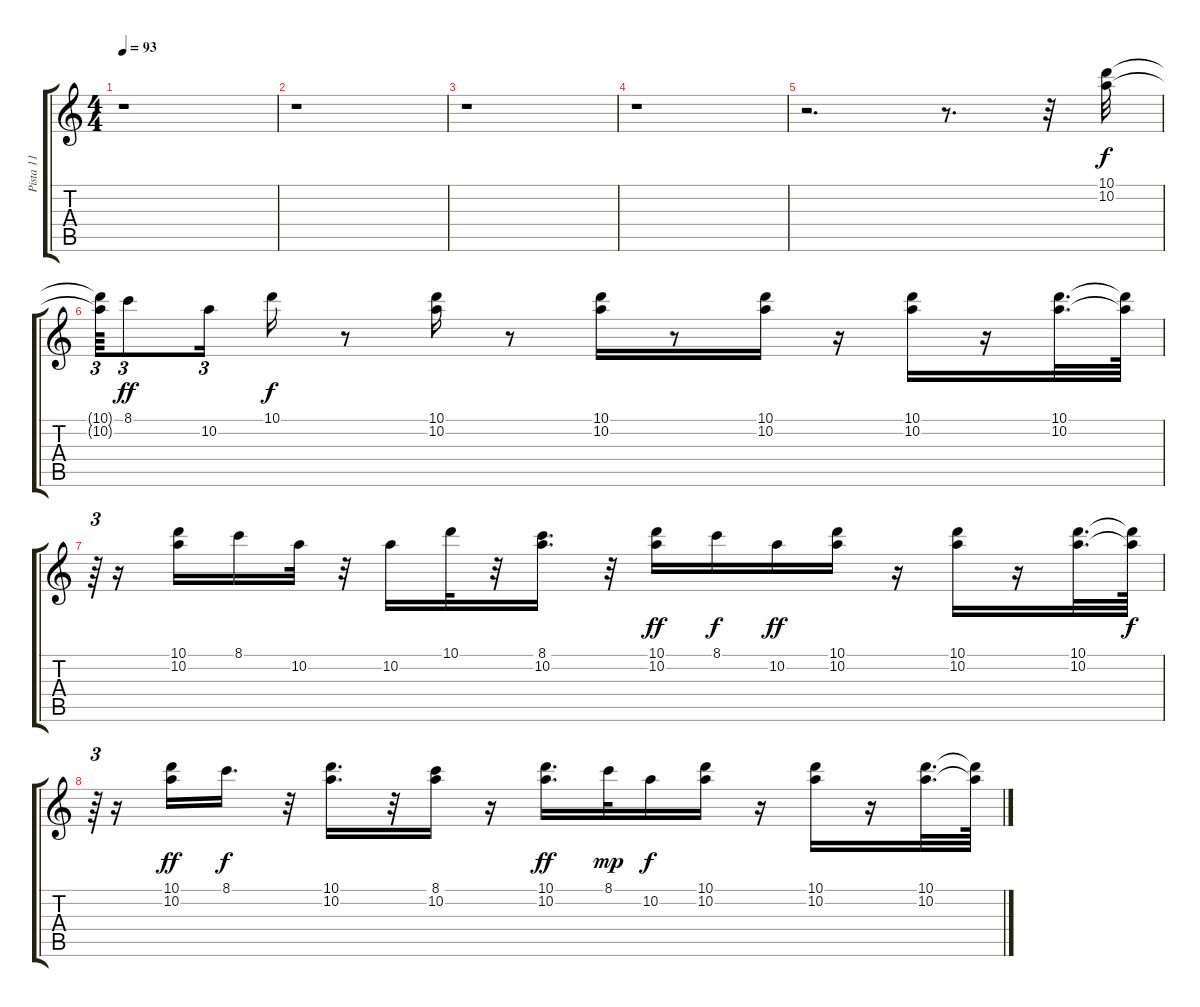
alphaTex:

\track ("Pista 11" "Pista 11") {instrument overdrivenguitar}
\staff {score tabs}
\tuning (E4 B3 G3 D3 A2 E2) {hide}
\ts (4 4)
\tempo 93
\clef g2
\ks c
r.1{dy f} |
r.1 |
r.1 |
r.1 |
r.2{d} r.8{d} r.32 (10.1 10.2).32 |
(10.1{t} 10.2{t}).64{tu (3 2)} 8.1.8{tu (3 2) dy ff} 10.2.16{tu (3 2)} 10.1.16{dy f} r.8 (10.1 10.2).16 r.8 (10.1 10.2).16 r.8 (10.1 10.2).16 r.16 (10.1 10.2).16 r.16 (10.1 10.2).32{d} (10.1{t} 10.2{t}).64 |
r.64{tu (3 2)} r.16 (10.1 10.2).16 8.1.16 10.2.32 r.32 10.2.16 10.1.32 r.32 (8.1 10.2).16{d} r.32 (10.1 10.2).16{dy ff} 8.1.16{dy f} 10.2.16{dy ff} (10.1 10.2).16 r.16 (10.1 10.2).16 r.16 (10.1 10.2).32{d} (10.1{t} 10.2{t}).64{dy f} |
r.64{tu (3 2)} r.16 (10.1 10.2).16{dy ff} 8.1.16{d dy f} r.32 (10.1 10.2).16{d} r.32 (8.1 10.2).16 r.16 (10.1 10.2).16{d dy ff} 8.1.32{dy mp} 10.2.16{dy f} (10.1 10.2).16 r.16 (10.1 10.2).16 r.16 (10.1 10.2).32{d} (10.1{t} 10.2{t}).64
